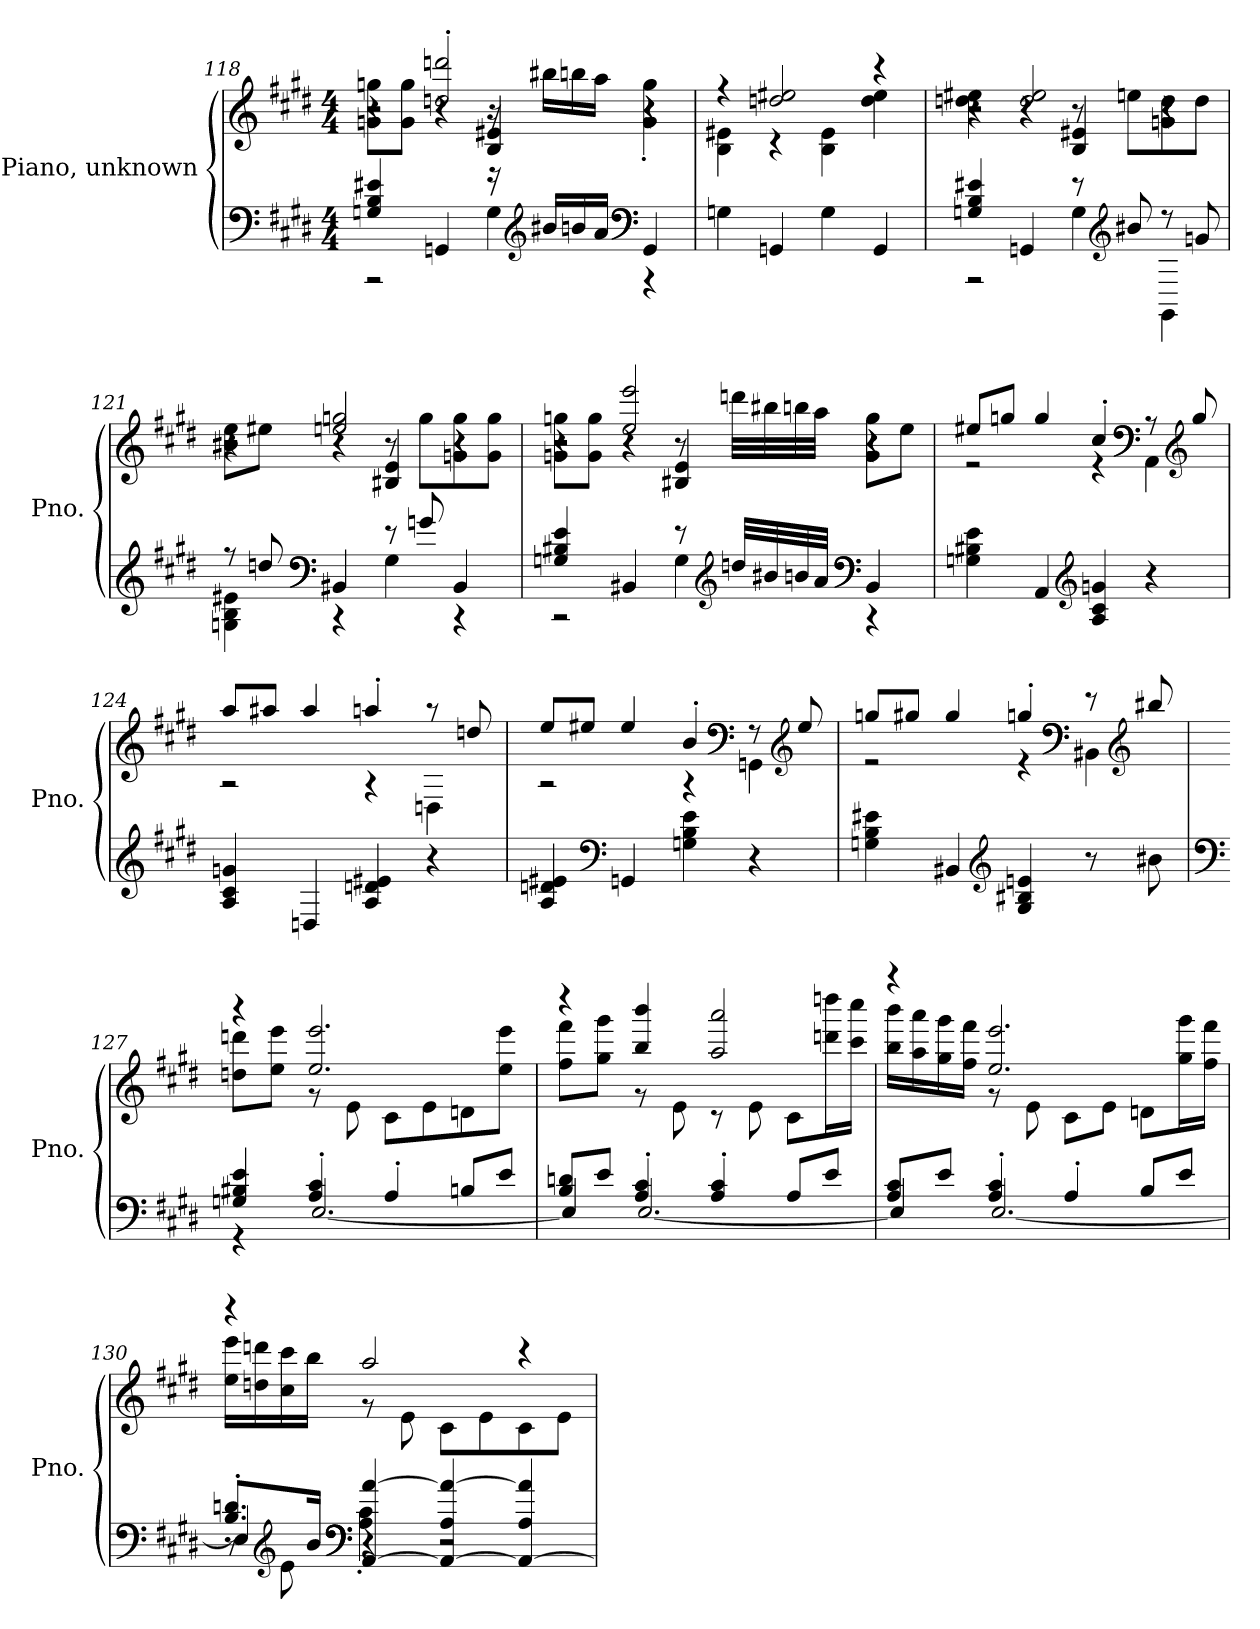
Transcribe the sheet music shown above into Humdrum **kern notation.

**kern	**kern
*part1	*part1
*staff2	*staff1
*I"Piano, unknown	*
*I'Pno.	*
!!LO:PB:g=z
*clefF4	*clefG2
*k[f#c#g#d#]	*k[f#c#g#d#]
*M4/4	*M4/4
=118	=118
*^	*^
*	*	*	*^
4Gn/ 4B/ 4e#X/	2r	4r	8gn\ 8ggn\L	2r
.	.	.	8g\ 8gg\J	.
4GGn/	.	2ddn/' 2dddn/'	4r	.
16r	4G\	.	16r	4B/ 4e#X/
*clefG2	*	*	*	*
16b#X/LL	.	.	16bb#X\LL	.
16bn/	.	.	16bbn\	.
16a/JJ	.	.	16aa\JJ	.
*clefF4	*	*	*	*
4GG/	4r	4r	4g\' 4gg\'	4r
*v	*v	*	*	*
*	*	*v	*v
=119	=119	=119
4Gn\	4r	4B\ 4e#X\
4GGn/	2ddn/ 2ee#X/	4r
4G\	.	4B\ 4e#\
4GG/	4r	4dd\ 4ee#\
=120	=120	=120
*^	*	*^
4Gn/ 4B/ 4e#X/	2r	4r	4ddn\ 4ee#X\	2r
4GGn/	.	2dd/ 2ee#/	4r	.
8r	4G\	.	8r	4B/ 4e#X/
*clefG2	*	*	*	*
8b#X/	.	.	8een\L	.
8r	4GG\	4r	8gn\ 8dd\	4r
8gn/	.	.	8dd\J	.
!!LO:LB:g=z	!!	!!
=121	=121	=121	=121	=121
8r	4Gn\ 4B\ 4e#X\	4r	8b#X\ 8ee\L	2r
8ddn/	.	.	8ee#X\J	.
*clefF4	*	*	*	*
4BB#X/	4r	2een/ 2ggn/	4r	.
8r	4G\	.	8r	4B#X/ 4e/
8gn/	.	.	8gg\L	.
4BB#/	4r	4r	8gn\ 8gg\	4r
.	.	.	8g\ 8gg\J	.
=122	=122	=122	=122	=122
4Gn/ 4B#X/ 4e/	2r	4r	8gn\ 8ggn\L	2r
.	.	.	8g\ 8gg\J	.
4BB#X/	.	2ee/ 2eee/	4r	.
8r	4G\	.	8r	4B#X/ 4e/
*clefG2	*	*	*	*
32ddn/LLL	.	.	32dddn\LLL	.
32b#X/	.	.	32bb#X\	.
32bn/	.	.	32bbn\	.
32a/JJJ	.	.	32aa\JJJ	.
*clefF4	*	*	*	*
4BB#/	4r	4r	8g\ 8gg\L	4r
.	.	.	8ee\J	.
*v	*v	*	*	*
*	*	*v	*v
!!LO:LB:g=z
=123	=123	=123
4Gn\ 4B#X\ 4e\	8ee#X/L	2r
.	8ggn/J	.
4AA/	4gg/	.
*clefG2	*	*
4A/ 4c#/ 4gn/	4cc#'/	4r
*	*clefF4	*
4r	8r	4AA\
*	*clefG2	*
.	8gg/	.
=124	=124	=124
4A/ 4c#/ 4gn/	8aa/L	2r
.	8aa#X/J	.
4Dn/	4aa#/	.
4A/ 4dn/ 4e#X/	4aan'/	4r
4r	8r	4Dn\
.	8ddn/	.
=125	=125	=125
4A/ 4dn/ 4e#X/	8ee/L	2r
.	8ee#X/J	.
*clefF4	*	*
4GGn/	4ee#/	.
4Gn\ 4B\ 4e#\	4b'/	4r
*	*clefF4	*
4r	8r	4GGn\
*	*clefG2	*
.	8ee#/	.
!!LO:LB:g=z	!!
=126	=126	=126
4Gn\ 4B\ 4e#X\	8ggn/L	2r
.	8gg#X/J	.
4BB#X/	4gg#/	.
*clefG2	*	*
4G/ 4B#X/ 4en/	4ggn'/	4r
*	*clefF4	*
8r	8r	4BB#X\
*	*clefG2	*
8b#X\	8bb#X/	.
=127	=127	=127
*clefF4	*	*
*^	*	*
4Gn/ 4B#X/ 4e/	4r	4r	8ddn\ 8dddn\L
.	.	.	8ee\ 8eee\J
4A/' 4c#/'	[2.E/	2.ee/ 2.eee/	8r
.	.	.	8e\
4A'/	.	.	8c#\L
.	.	.	8e\
8Bn/L	.	.	8dn\
8e/J	.	.	8ee\ 8eee\J
=128	=128	=128	=128
8B/ 8dn/L	4E/]	4r	8ff#\ 8fff#\L
8e/J	.	.	8gg#\ 8ggg#\J
4A/' 4c#/'	[2.E/	4bb/ 4bbb/	8r
.	.	.	8e\
4A/' 4c#/'	.	2aa/ 2aaa/	8r
.	.	.	8e\
8A/L	.	.	8c#\L
8e/J	.	.	16dddn\ 16ddddn\L
.	.	.	16ccc#\ 16cccc#\JJ
!!LO:LB:g=z	!!
=129	=129	=129	=129
8A/ 8c#/L	4E/]	4r	16bb\ 16bbb\LL
.	.	.	16aa\ 16aaa\
8e/J	.	.	16gg#\ 16ggg#\
.	.	.	16ff#\ 16fff#\JJ
4A/' 4c#/'	[2.E/	2.ee/ 2.eee/	8r
.	.	.	8e\
4A'/	.	.	8c#\L
.	.	.	8e\J
8B/L	.	.	8dn\L
8e/J	.	.	16gg#\ 16ggg#\L
.	.	.	16ff#\ 16fff#\JJ
=130	=130	=130	=130
*	*^	*	*
8.B/' 8.dn/'L	8r	4E/]	4r	16ee\ 16eee\LL
.	.	.	.	16ddn\ 16dddn\
*clefG2	*	*	*	*
.	8e\	.	.	16cc#\ 16ccc#\
16b/Jk	.	.	.	16bb\JJ
*clefF4	*	*	*	*
[4AA/ [4a/	4A\' 4c#\'	4r	2aa/	8r
.	.	.	.	8e\
4AA/_ 4A/ 4a/_	2r	2r	.	8c#\L
.	.	.	.	8e\
4AA/_ 4A/ 4a/]	.	.	4r	8c#\
.	.	.	.	8e\J
*v	*v	*v	*	*
*	*v	*v
=	=
*-	*-
